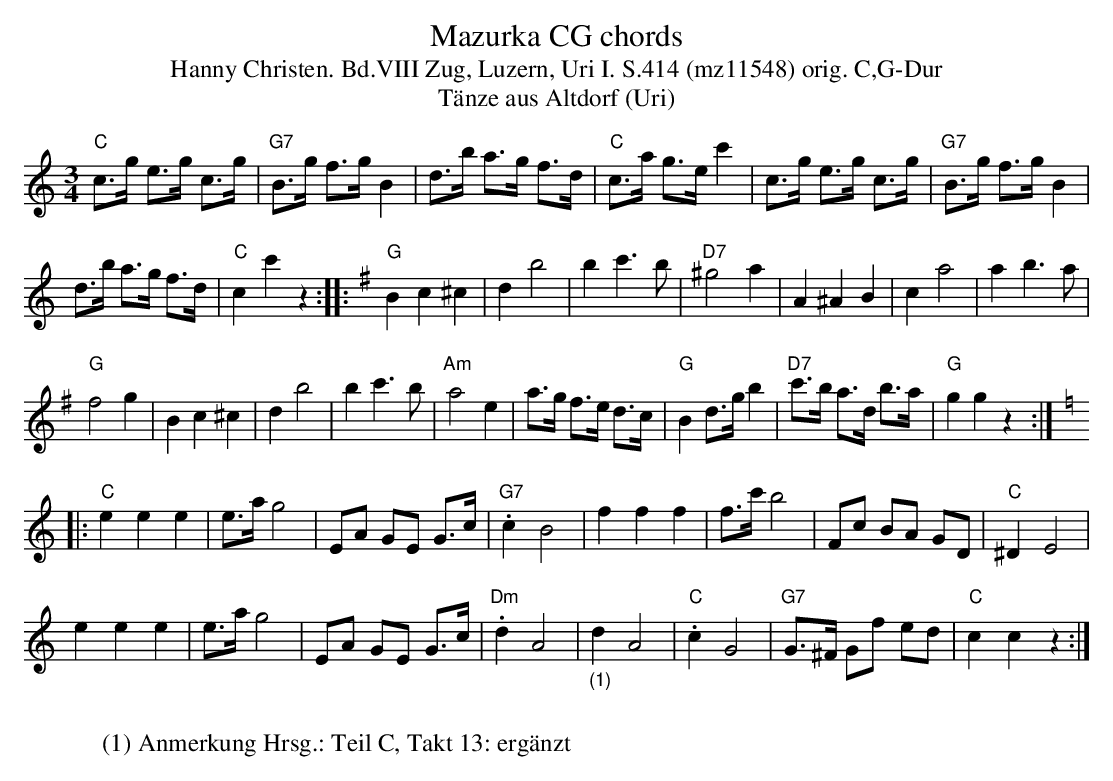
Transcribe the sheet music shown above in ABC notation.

X:1
T: Mazurka CG chords
T:Hanny Christen. Bd.VIII Zug, Luzern, Uri I. S.414 (mz11548) orig. C,G-Dur
T: T\"anze aus Altdorf (Uri)
M:3/4
L:1/8
K:C %%MIDI gchordon
"C"c>g e>g c>g | "G7"B>g f>gB2 | d>b a>g f>d | "C"c>a g>ec'2 | c>g e>g c>g | "G7"B>g f>gB2 |
d>b a>g f>d | "C"c2c'2z2 :: [K:G] [L:1/4] "G"Bc^c | db2 | bc'>b | "D7"^g2a | A^AB | ca2 | ab>a |
"G"f2g | Bc^c | db2 | bc'>b | "Am"a2e | [L:1/8] a>g f>e d>c | "G"B2d>gb2 | "D7"c'>b a>d b>a | "G"g2g2z2 :: [K:C]
"C"e2e2e2 | e>a g4 | EA GE G>c | "G7".c2B4 | f2f2f2 | f>c'b4 | Fc BA GD | "C"^D2E4 |
e2e2e2 | e>a g4 | EA GE G>c | "Dm".d2A4 | "_(1)"d2A4 | "C".c2G4 | "G7"G>^F Gf ed | "C"c2c2z2 :|
W:
W: (1) Anmerkung Hrsg.: Teil C, Takt 13: erg\"anzt
